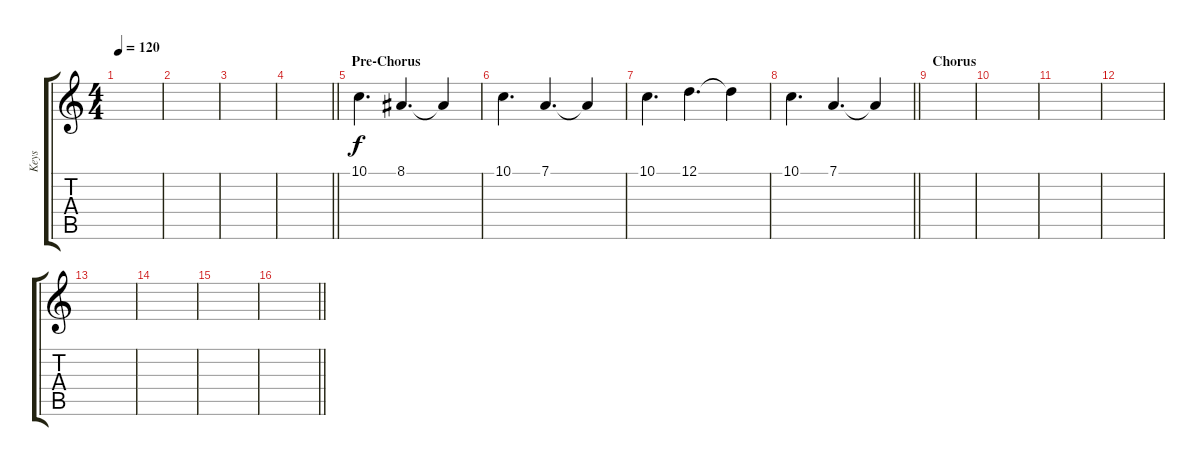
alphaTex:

\track ("Keys" "Keys") {instrument stringensemble1}
\staff {score tabs}
\tuning (D4 A3 F3 C3 G2 D2) {hide}
\ts (4 4)
\tempo 120
\clef g2
\ks c
|
|
|
\barLineRight lightlight
|
\section ("" "Pre-Chorus")
10.1.4{d} 8.1.4{d} 8.1{t}.4 |
10.1.4{d} 7.1.4{d} 7.1{t}.4 |
10.1.4{d} 12.1.4{d} 12.1{t}.4 |
\barLineRight lightlight
10.1.4{d} 7.1.4{d} 7.1{t}.4 |
\section ("" "Chorus")
|
|
|
|
|
|
|
\barLineRight lightlight
